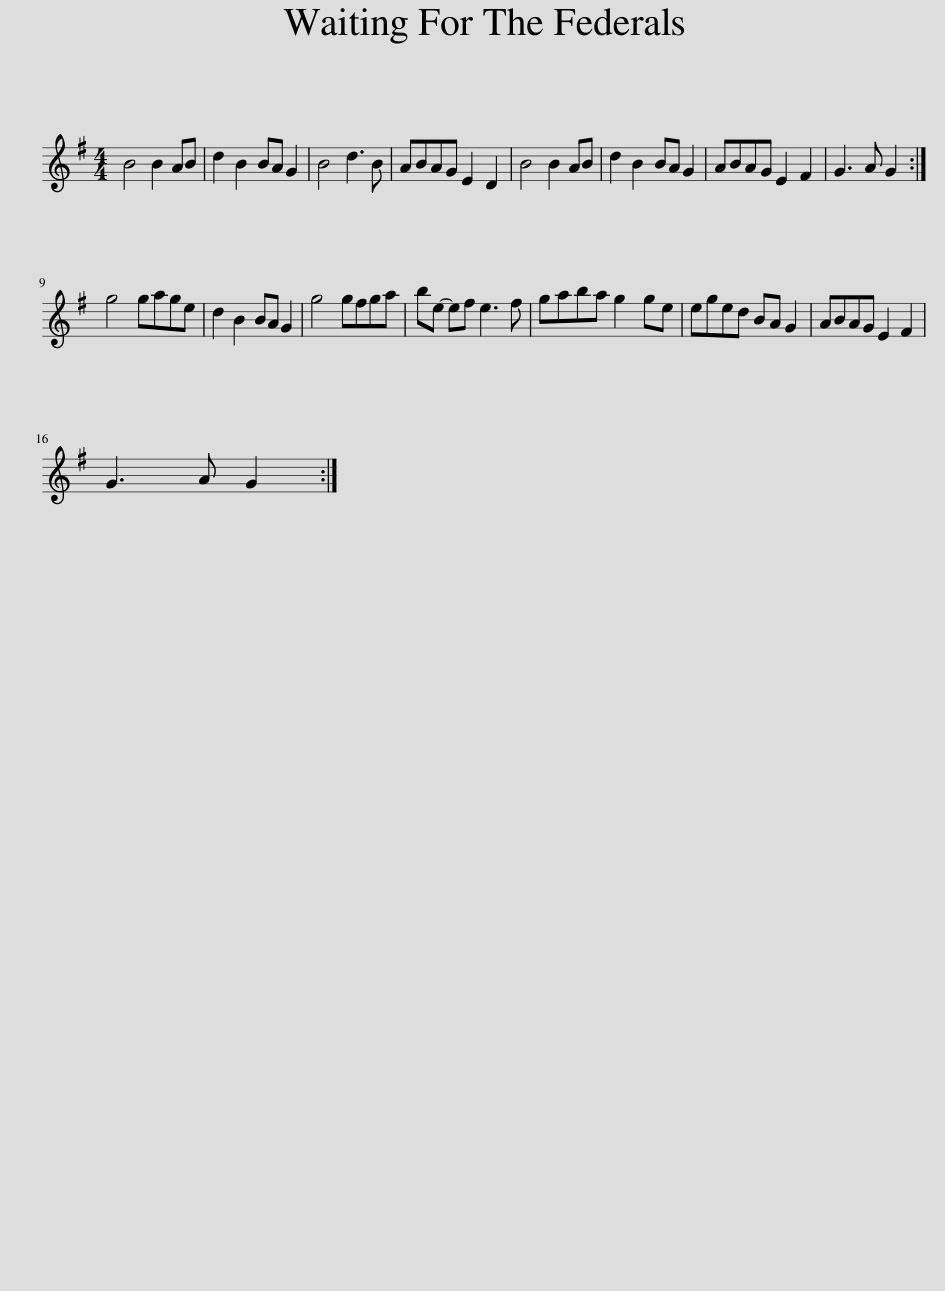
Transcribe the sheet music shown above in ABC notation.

X:1
L:1/8
M:4/4
I:linebreak $
K:G
V:1 treble
V:1
 B4 B2 AB | d2 B2 BA G2 | B4 d3 B | ABAG E2 D2 | B4 B2 AB | %5
 d2 B2 BA G2 | ABAG E2 F2 | G3 A G2 :|$ g4 gage | d2 B2 BA G2 | %10
 g4 gfga | be- ef e3 f | gaba g2 ge | eged BA G2 | ABAG E2 F2 |$ %15
 G3 A G2 :| %16
